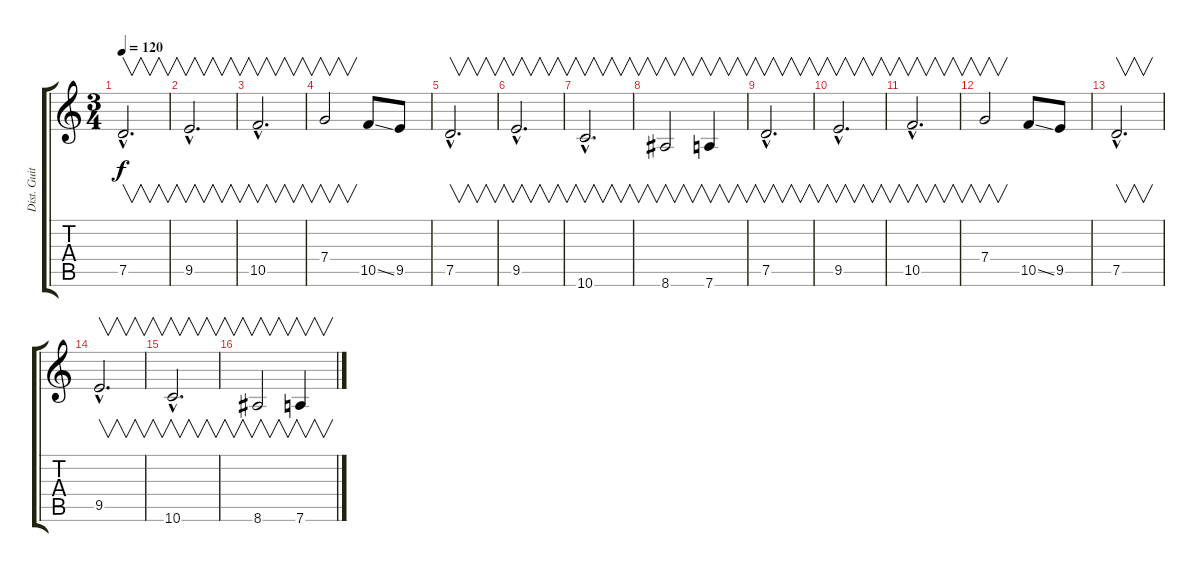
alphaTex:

\track ("Dist. Guitar" "Dist. Guit") {instrument distortionguitar}
\staff {score tabs}
\tuning (D4 A3 F3 C3 G2 D2) {hide}
\ts (3 4)
\tempo 120
\clef g2
\ks c
7.5{hac}.2{v d dy f} |
9.5{hac}.2{v d} |
10.5{hac}.2{v d} |
7.4.2{v} 10.5{ss}.8 9.5.8 |
7.5{hac}.2{v d} |
9.5{hac}.2{v d} |
10.6{hac}.2{v d} |
8.6.2{v} 7.6.4{v} |
7.5{hac}.2{v d} |
9.5{hac}.2{v d} |
10.5{hac}.2{v d} |
7.4.2{v} 10.5{ss}.8 9.5.8 |
7.5{hac}.2{v d} |
9.5{hac}.2{v d} |
10.6{hac}.2{v d} |
8.6.2{v} 7.6.4{v}
